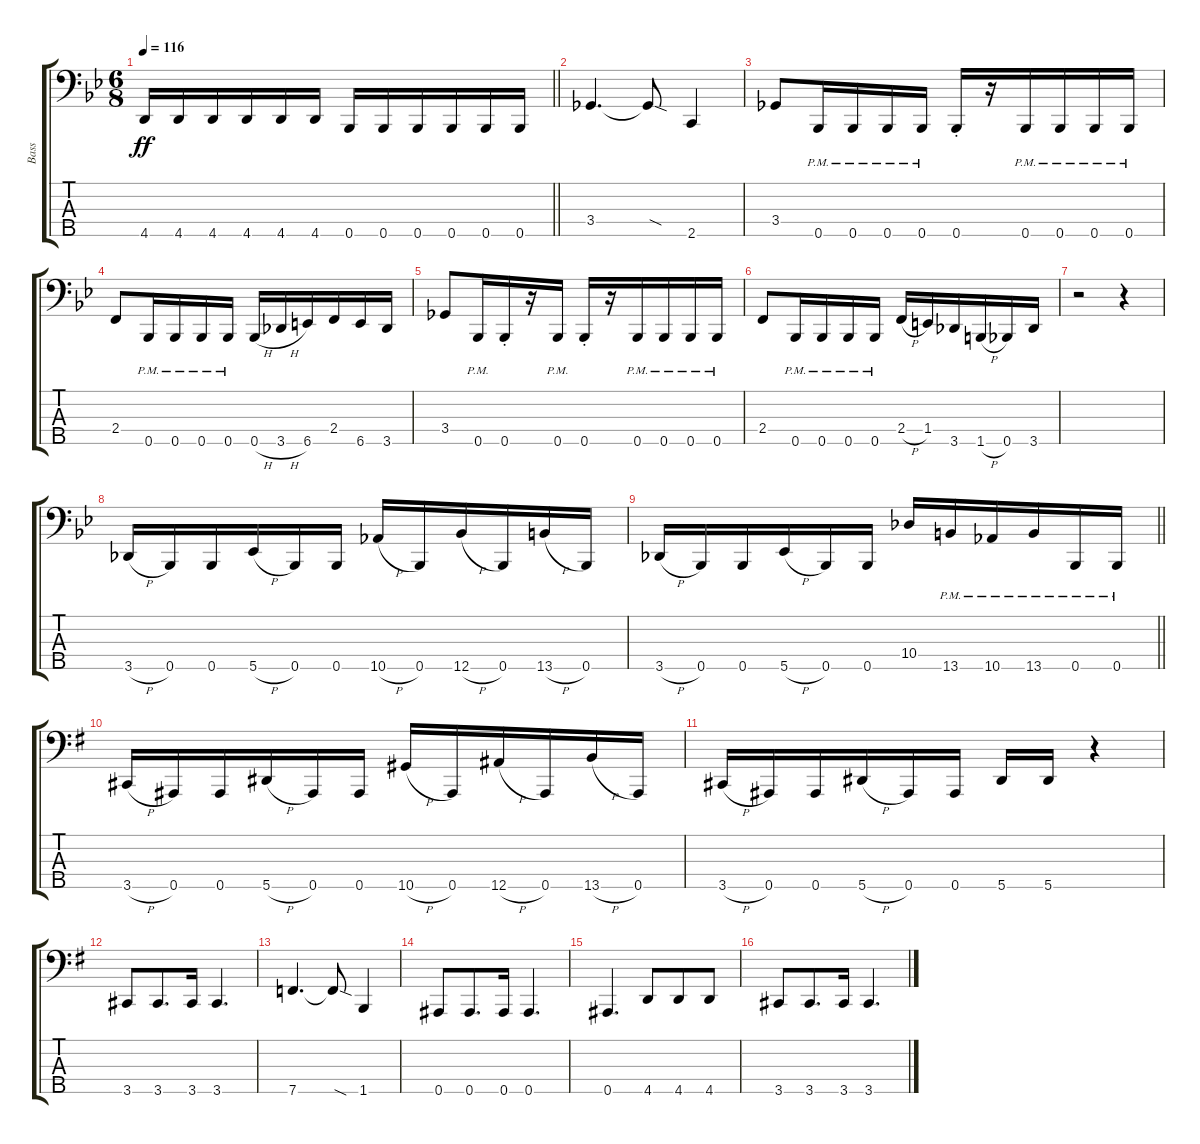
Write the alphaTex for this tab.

\track ("Bass" "Bass") {instrument electricbassfinger}
\staff {score tabs}
\tuning (Gb2 Db2 Ab1 Eb1 Bb0) {hide}
\ts (6 8)
\tempo 116
\clef f4
\barLineRight lightlight
\ks bb
4.5.16{dy ff} 4.5.16 4.5.16 4.5.16 4.5.16 4.5.16 0.5.16 0.5.16 0.5.16 0.5.16 0.5.16 0.5.16 |
3.4.4{d} 3.4{sod t}.8 2.5.4 |
3.4.8 0.5{pm}.16 0.5{pm}.16 0.5{pm}.16 0.5{pm}.16 0.5{st}.16 r.16 0.5{pm}.16 0.5{pm}.16 0.5{pm}.16 0.5{pm}.16 |
2.4.8 0.5{pm}.16 0.5{pm}.16 0.5{pm}.16 0.5{pm}.16 0.5{h}.16 3.5{h}.16 6.5.16 2.4.16 6.5.16 3.5.16 |
3.4.8 0.5{pm}.16 0.5{st}.16 r.16 0.5{pm}.16 0.5{st}.16 r.16 0.5{pm}.16 0.5{pm}.16 0.5{pm}.16 0.5{pm}.16 |
2.4.8 0.5{pm}.16 0.5{pm}.16 0.5{pm}.16 0.5{pm}.16 2.4{h}.16 1.4.16 3.5.16 1.5{h}.16 0.5.16 3.5.16 |
r.2 r.4 |
3.5{h}.16 0.5.16 0.5.16 5.5{h}.16 0.5.16 0.5.16 10.5{h}.16 0.5.16 12.5{h}.16 0.5.16 13.5{h}.16 0.5.16 |
\barLineRight lightlight
3.5{h}.16 0.5.16 0.5.16 5.5{h}.16 0.5.16 0.5.16 10.4.16 13.5{pm}.16 10.5{pm}.16 13.5{pm}.16 0.5{pm}.16 0.5{pm}.16 |
\ks g
3.5{h}.16 0.5.16 0.5.16 5.5{h}.16 0.5.16 0.5.16 10.5{h}.16 0.5.16 12.5{h}.16 0.5.16 13.5{h}.16 0.5.16 |
3.5{h}.16 0.5.16 0.5.16 5.5{h}.16 0.5.16 0.5.16 5.5.16 5.5.16 r.4 |
3.5.8 3.5.8{d} 3.5.16 3.5.4{d} |
7.5.4{d} 7.5{sod t}.8 1.5.4 |
0.5.8 0.5.8{d} 0.5.16 0.5.4{d} |
0.5.4{d} 4.5.8 4.5.8 4.5.8 |
3.5.8 3.5.8{d} 3.5.16 3.5.4{d}
